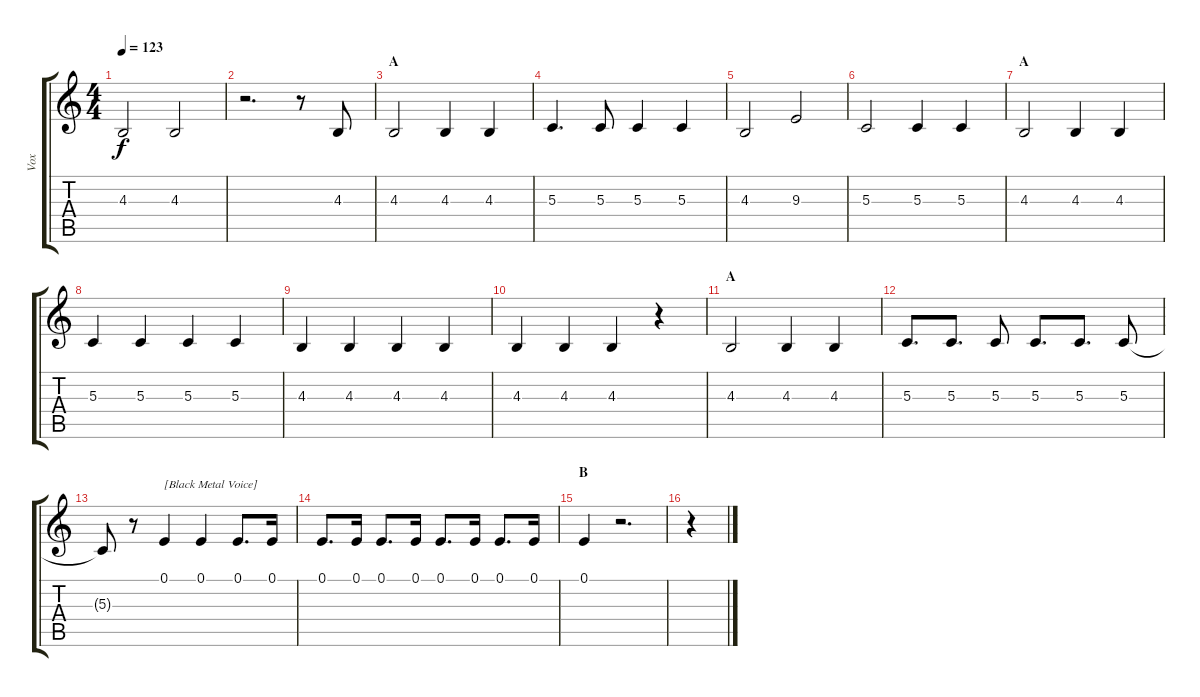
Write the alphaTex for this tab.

\track ("Vox" "Vox") {instrument oboe}
\staff {score tabs}
\tuning (E4 B3 G3 D3 A2 E2) {hide}
\ts (4 4)
\tempo 123
\clef g2
\ks c
4.3.2{dy f} 4.3.2 |
r.2{d} r.8 4.3.8 |
\section ("" "A")
4.3.2 4.3.4 4.3.4 |
5.3.4{d} 5.3.8 5.3.4 5.3.4 |
4.3.2 9.3.2 |
5.3.2 5.3.4 5.3.4 |
\section ("" "A")
4.3.2 4.3.4 4.3.4 |
5.3.4 5.3.4 5.3.4 5.3.4 |
4.3.4 4.3.4 4.3.4 4.3.4 |
4.3.4 4.3.4 4.3.4 r.4 |
\section ("" "A")
4.3.2 4.3.4 4.3.4 |
5.3.8{d} 5.3.8{d} 5.3.8 5.3.8{d} 5.3.8{d} 5.3.8 |
5.3{t}.8 r.8 0.1.4{txt "[Black Metal Voice]"} 0.1.4 0.1.8{d} 0.1.16 |
0.1.8{d} 0.1.16 0.1.8{d} 0.1.16 0.1.8{d} 0.1.16 0.1.8{d} 0.1.16 |
\section ("" "B")
0.1.4 r.2{d} |
r.4
